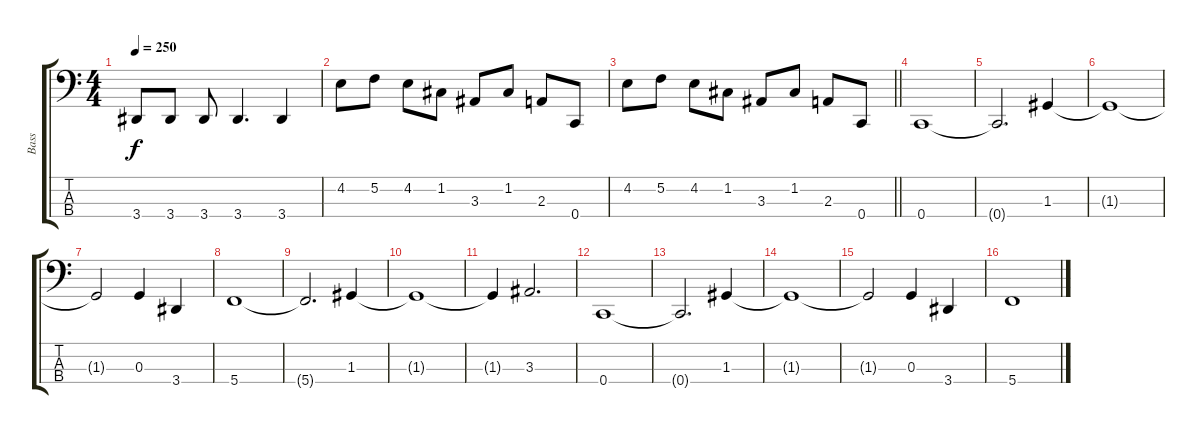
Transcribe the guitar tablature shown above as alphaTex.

\track ("Bass" "Bass") {instrument electricbassfinger}
\staff {score tabs}
\tuning (F2 C2 G1 C1) {hide}
\ts (4 4)
\tempo 250
\clef f4
\ks c
3.4.8{dy f} 3.4.8 3.4.8 3.4.4{d} 3.4.4 |
4.2.8 5.2.8 4.2.8 1.2.8 3.3.8 1.2.8 2.3.8 0.4.8 |
\barLineRight lightlight
4.2.8 5.2.8 4.2.8 1.2.8 3.3.8 1.2.8 2.3.8 0.4.8 |
0.4.1 |
0.4{t}.2{d} 1.3.4 |
1.3{t}.1 |
1.3{t}.2 0.3.4 3.4.4 |
5.4.1 |
5.4{t}.2{d} 1.3.4 |
1.3{t}.1 |
1.3{t}.4 3.3.2{d} |
0.4.1 |
0.4{t}.2{d} 1.3.4 |
1.3{t}.1 |
1.3{t}.2 0.3.4 3.4.4 |
5.4.1
